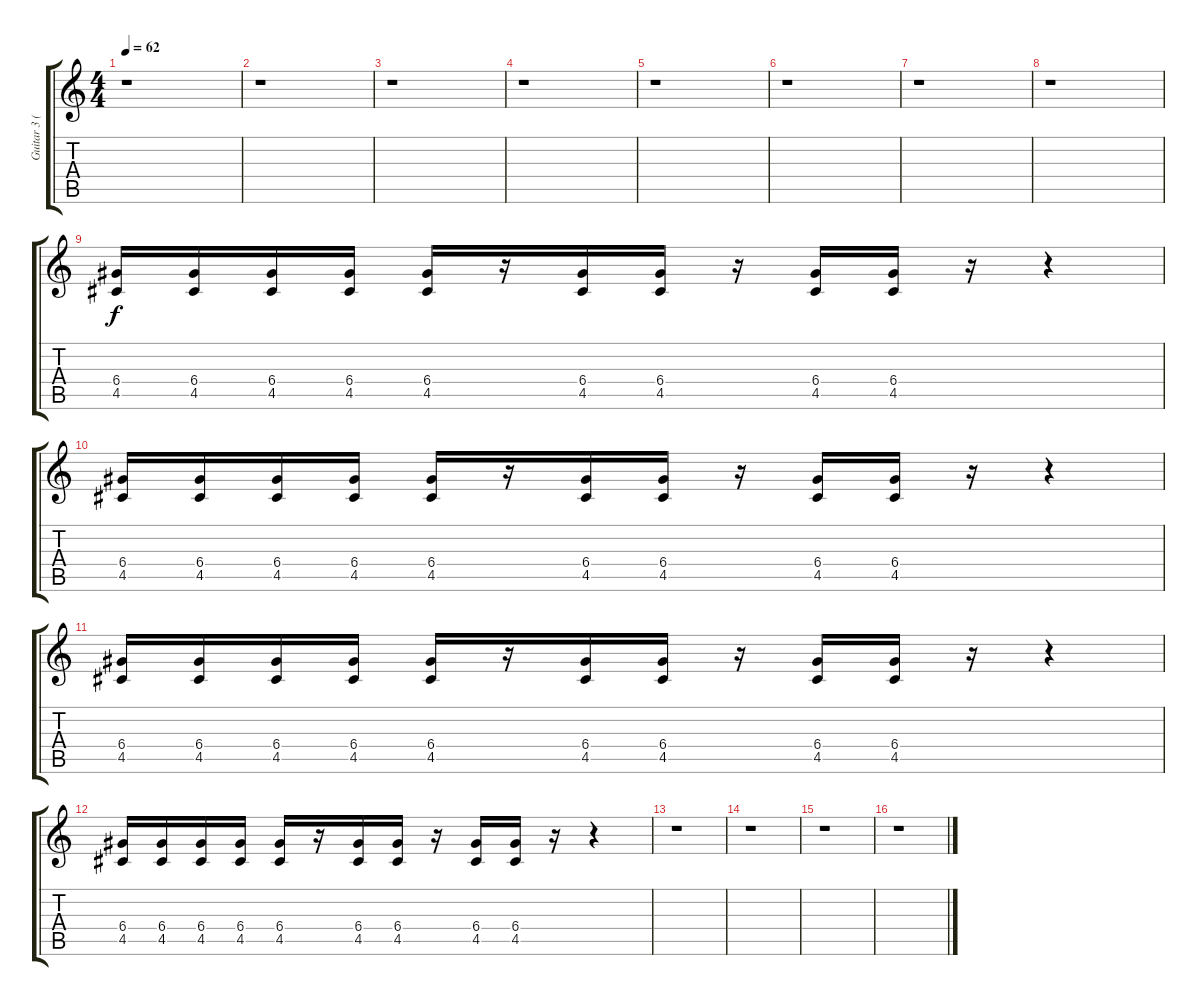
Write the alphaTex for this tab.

\track ("Guitar 3 (Muted Parts)" "Guitar 3 (") {instrument distortionguitar}
\staff {score tabs}
\tuning (E4 B3 G3 D3 A2 E2) {hide}
\ts (4 4)
\tempo 62
\clef g2
\ks c
r.1{dy f instrument distortionguitar} |
r.1 |
r.1 |
r.1 |
r.1 |
r.1 |
r.1 |
r.1 |
(6.4 4.5).16 (6.4 4.5).16 (6.4 4.5).16 (6.4 4.5).16 (6.4 4.5).16 r.16 (6.4 4.5).16 (6.4 4.5).16 r.16 (6.4 4.5).16 (6.4 4.5).16 r.16 r.4 |
(6.4 4.5).16 (6.4 4.5).16 (6.4 4.5).16 (6.4 4.5).16 (6.4 4.5).16 r.16 (6.4 4.5).16 (6.4 4.5).16 r.16 (6.4 4.5).16 (6.4 4.5).16 r.16 r.4 |
(6.4 4.5).16 (6.4 4.5).16 (6.4 4.5).16 (6.4 4.5).16 (6.4 4.5).16 r.16 (6.4 4.5).16 (6.4 4.5).16 r.16 (6.4 4.5).16 (6.4 4.5).16 r.16 r.4 |
(6.4 4.5).16 (6.4 4.5).16 (6.4 4.5).16 (6.4 4.5).16 (6.4 4.5).16 r.16 (6.4 4.5).16 (6.4 4.5).16 r.16 (6.4 4.5).16 (6.4 4.5).16 r.16 r.4 |
r.1 |
r.1 |
r.1 |
r.1
